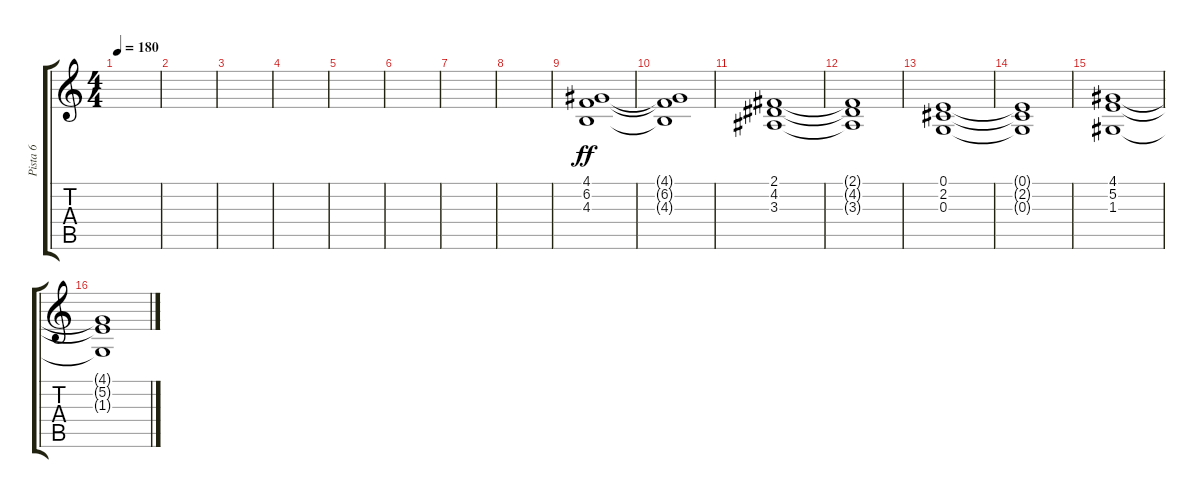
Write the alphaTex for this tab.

\track ("Pista 6" "Pista 6") {instrument stringensemble1}
\staff {score tabs}
\tuning (E4 B3 G3 D3 A2 E2) {hide}
\ts (4 4)
\tempo 180
\clef g2
\ks c
|
|
|
|
|
|
|
|
(4.1 6.2 4.3).1{dy ff volume 8} |
(4.1{t} 6.2{t} 4.3{t}).1 |
(2.1 4.2 3.3).1 |
(2.1{t} 4.2{t} 3.3{t}).1 |
(0.1 2.2 0.3).1 |
(0.1{t} 2.2{t} 0.3{t}).1 |
(4.1 5.2 1.3).1 |
(4.1{t} 5.2{t} 1.3{t}).1
